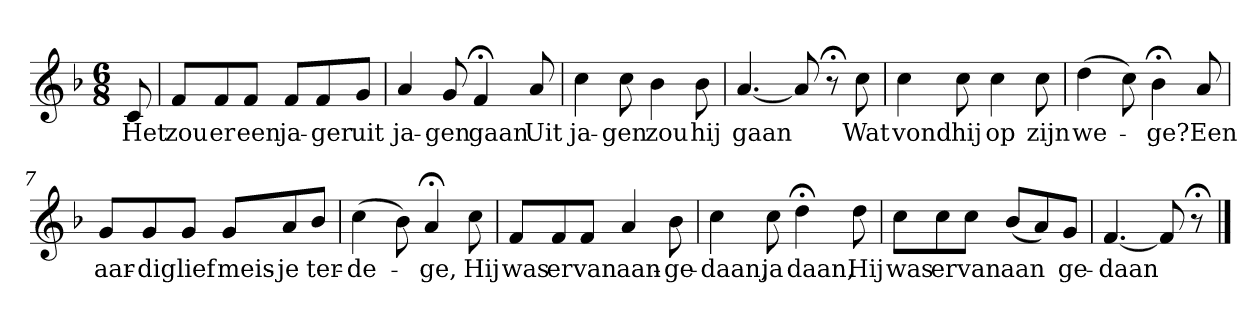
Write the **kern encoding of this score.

**kern	**text
*part1	*part1
*staff1	*staff1
*k[b-]	*
*F:	*
*M6/8	*
*MM120	*
=	=
8c	Het
=1	=1
8fL	zou
8f	er
8fJ	een
8fL	ja-
8f	-ger
8gJ	uit
=2	=2
4a	ja-
8g	-gen
4f;<	gaan
8a	Uit
=3	=3
4cc	ja-
8cc	-gen
4b-	zou
8b-	hij
=4	=4
[4.a	gaan
8a]	.
8r;<	.
8cc	Wat
=5	=5
4cc	vond
8cc	hij
4cc	op
8cc	zijn
=6	=6
(4dd	we-
8cc)	.
4b-;<	-ge?
8a	Een
=7	=7
8gL	aar-
8g	-dig
8gJ	lief
8gL	meis-
8a	-je
8b-J	ter-
=8	=8
(4cc	-de-
8b-)	.
4a;<	-ge,
8cc	Hij
=9	=9
8fL	was
8f	er
8fJ	van
4a	aan-
8b-	-ge-
=10	=10
4cc	-daan,
8cc	ja
4dd;<	daan,
8dd	Hij
=11	=11
8ccL	was
8cc	er
8ccJ	van
(8b-L	aan
8a)	.
8gJ	ge-
=12	=12
[4.f	-daan
8f]	.
8r;<	.
==	==
*-	*-
